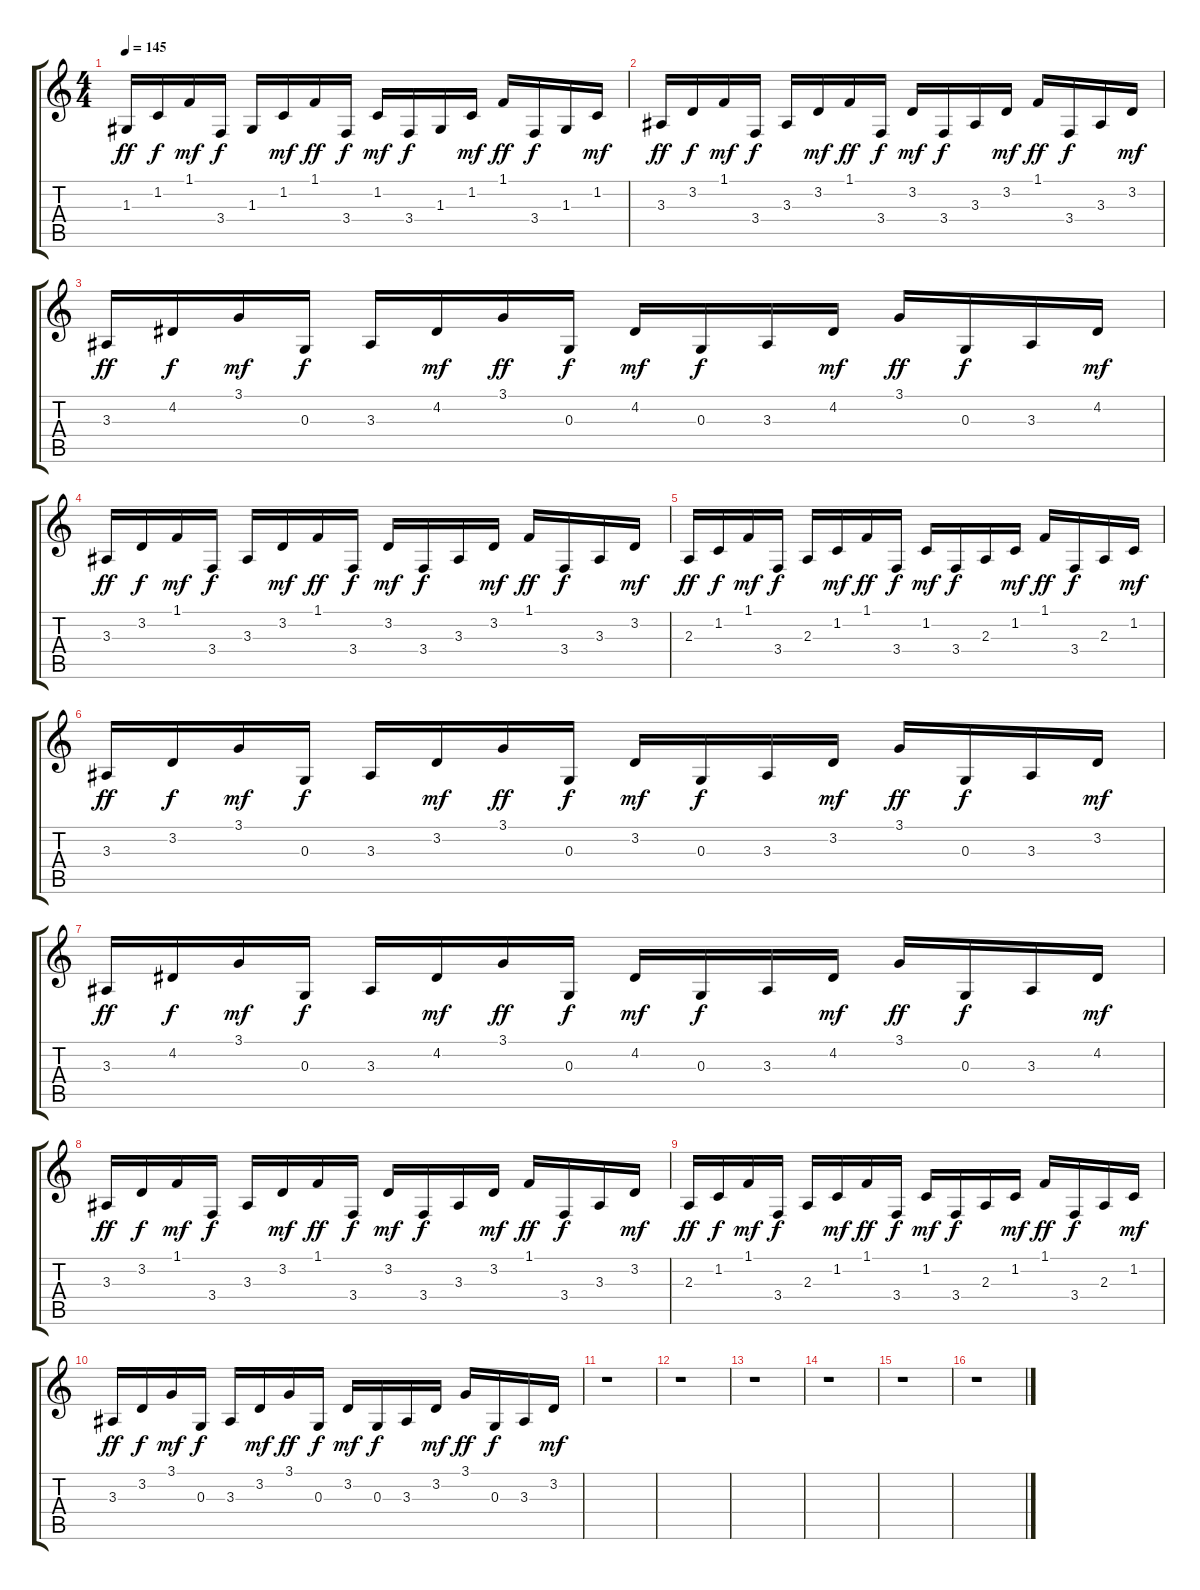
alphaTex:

\track "" {instrument lead2sawtooth}
\staff {score tabs}
\tuning (E4 B3 G3 D3 A2 E2) {hide}
\ts (4 4)
\tempo 145
\clef g2
\ks c
1.3.16{dy ff balance 1} 1.2.16{dy f balance 0} 1.1.16{dy mf balance 1} 3.4.16{dy f balance 2} 1.3.16{balance 4} 1.2.16{dy mf balance 4} 1.1.16{dy ff balance 6} 3.4.16{dy f balance 6} 1.2.16{dy mf balance 8} 3.4.16{dy f balance 9} 1.3.16{balance 10} 1.2.16{dy mf balance 11} 1.1.16{dy ff balance 12} 3.4.16{dy f balance 13} 1.3.16{balance 14} 1.2.16{dy mf balance 15} |
3.3.16{dy ff balance 16} 3.2.16{dy f balance 15} 1.1.16{dy mf balance 14} 3.4.16{dy f balance 13} 3.3.16{balance 12} 3.2.16{dy mf balance 11} 1.1.16{dy ff balance 10} 3.4.16{dy f balance 9} 3.2.16{dy mf balance 8} 3.4.16{dy f balance 7} 3.3.16{balance 6} 3.2.16{dy mf balance 5} 1.1.16{dy ff balance 4} 3.4.16{dy f balance 3} 3.3.16{balance 2} 3.2.16{dy mf balance 1} |
3.3.16{dy ff balance 0} 4.2.16{dy f balance 1} 3.1.16{dy mf balance 2} 0.3.16{dy f balance 3} 3.3.16{balance 4} 4.2.16{dy mf balance 5} 3.1.16{dy ff balance 6} 0.3.16{dy f balance 7} 4.2.16{dy mf balance 8} 0.3.16{dy f balance 9} 3.3.16{balance 10} 4.2.16{dy mf balance 11} 3.1.16{dy ff balance 12} 0.3.16{dy f balance 13} 3.3.16{balance 14} 4.2.16{dy mf balance 15} |
3.3.16{dy ff balance 16} 3.2.16{dy f balance 15} 1.1.16{dy mf balance 14} 3.4.16{dy f balance 13} 3.3.16{balance 12} 3.2.16{dy mf balance 11} 1.1.16{dy ff balance 10} 3.4.16{dy f balance 9} 3.2.16{dy mf balance 8} 3.4.16{dy f balance 7} 3.3.16{balance 6} 3.2.16{dy mf balance 5} 1.1.16{dy ff balance 4} 3.4.16{dy f balance 3} 3.3.16{balance 2} 3.2.16{dy mf balance 1} |
2.3.16{dy ff balance 0} 1.2.16{dy f balance 1} 1.1.16{dy mf balance 2} 3.4.16{dy f balance 3} 2.3.16{balance 4} 1.2.16{dy mf balance 5} 1.1.16{dy ff balance 6} 3.4.16{dy f balance 7} 1.2.16{dy mf balance 8} 3.4.16{dy f balance 9} 2.3.16{balance 10} 1.2.16{dy mf balance 11} 1.1.16{dy ff balance 12} 3.4.16{dy f balance 13} 2.3.16{balance 14} 1.2.16{dy mf balance 15} |
3.3.16{dy ff balance 16} 3.2.16{dy f balance 15} 3.1.16{dy mf balance 14} 0.3.16{dy f balance 13} 3.3.16{balance 12} 3.2.16{dy mf balance 11} 3.1.16{dy ff balance 10} 0.3.16{dy f balance 9} 3.2.16{dy mf balance 8} 0.3.16{dy f balance 7} 3.3.16{balance 6} 3.2.16{dy mf balance 5} 3.1.16{dy ff balance 4} 0.3.16{dy f balance 3} 3.3.16{balance 2} 3.2.16{dy mf balance 1} |
3.3.16{dy ff balance 0} 4.2.16{dy f balance 1} 3.1.16{dy mf balance 2} 0.3.16{dy f balance 3} 3.3.16{balance 4} 4.2.16{dy mf balance 5} 3.1.16{dy ff balance 6} 0.3.16{dy f balance 7} 4.2.16{dy mf balance 8} 0.3.16{dy f balance 9} 3.3.16{balance 10} 4.2.16{dy mf balance 11} 3.1.16{dy ff balance 12} 0.3.16{dy f balance 13} 3.3.16{balance 14} 4.2.16{dy mf balance 15} |
3.3.16{dy ff balance 16} 3.2.16{dy f balance 15} 1.1.16{dy mf balance 14} 3.4.16{dy f balance 13} 3.3.16{balance 12} 3.2.16{dy mf balance 11} 1.1.16{dy ff balance 10} 3.4.16{dy f balance 9} 3.2.16{dy mf balance 8} 3.4.16{dy f balance 7} 3.3.16{balance 6} 3.2.16{dy mf balance 5} 1.1.16{dy ff balance 4} 3.4.16{dy f balance 3} 3.3.16{balance 2} 3.2.16{dy mf balance 1} |
2.3.16{dy ff balance 0} 1.2.16{dy f balance 1} 1.1.16{dy mf balance 2} 3.4.16{dy f balance 3} 2.3.16{balance 4} 1.2.16{dy mf balance 5} 1.1.16{dy ff balance 6} 3.4.16{dy f balance 7} 1.2.16{dy mf balance 8} 3.4.16{dy f balance 9} 2.3.16{balance 10} 1.2.16{dy mf balance 11} 1.1.16{dy ff balance 12} 3.4.16{dy f balance 13} 2.3.16{balance 14} 1.2.16{dy mf balance 14} |
3.3.16{dy ff balance 16} 3.2.16{dy f balance 15} 3.1.16{dy mf balance 14} 0.3.16{dy f balance 13} 3.3.16{balance 12} 3.2.16{dy mf balance 11} 3.1.16{dy ff balance 10} 0.3.16{dy f balance 9} 3.2.16{dy mf balance 8} 0.3.16{dy f balance 7} 3.3.16{balance 6} 3.2.16{dy mf balance 5} 3.1.16{dy ff balance 4} 0.3.16{dy f balance 3} 3.3.16{balance 2} 3.2.16{dy mf balance 1} |
r.1 |
r.1 |
r.1 |
r.1 |
r.1 |
r.1
